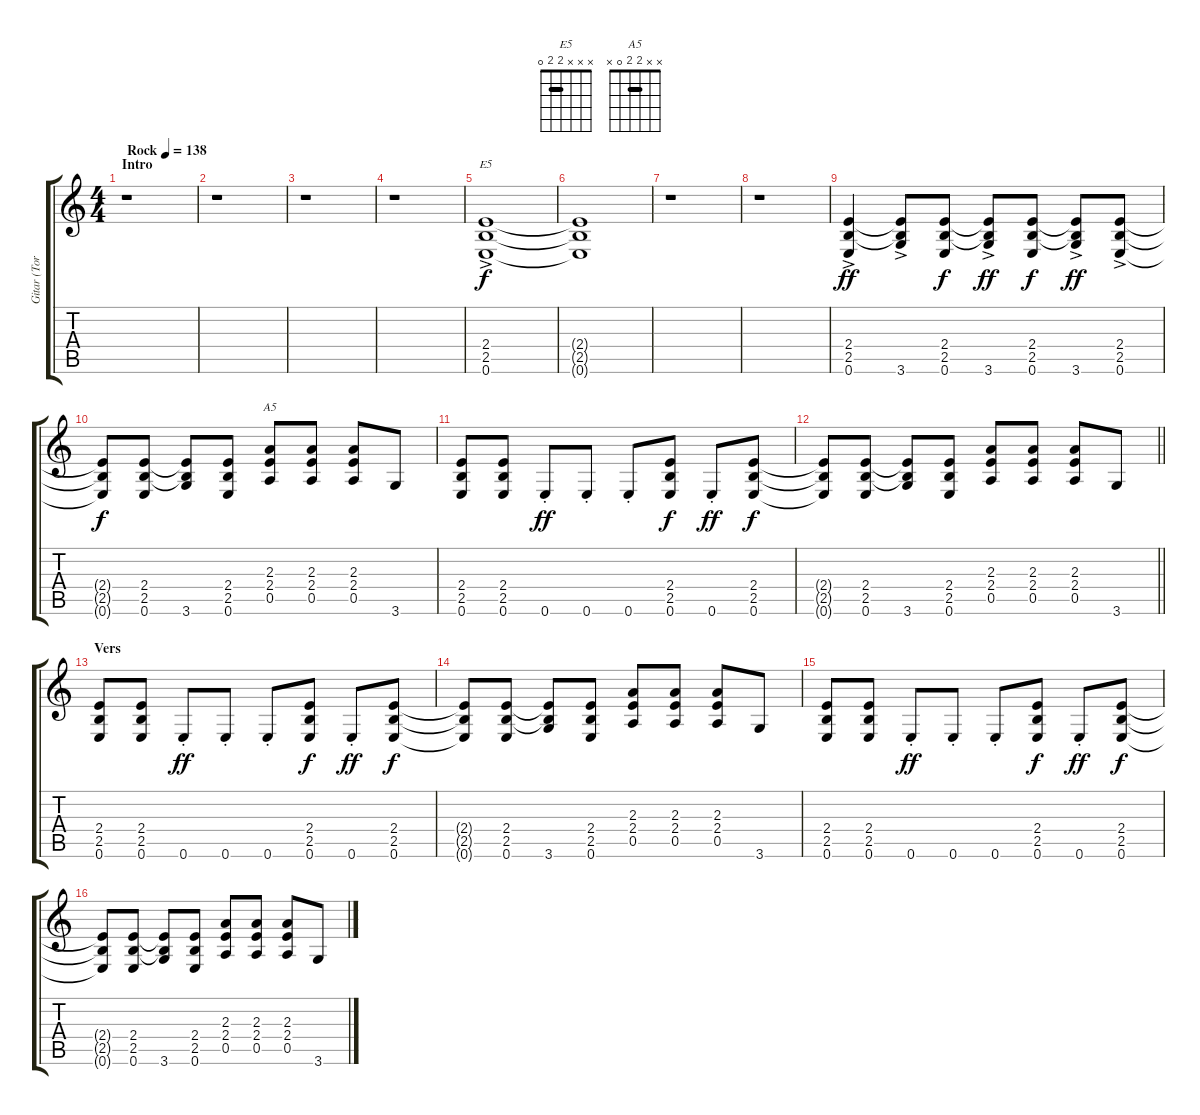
\track ("Gitar (Tore Berg)" "Gitar (Tor") {instrument distortionguitar}
\staff {score tabs}
\tuning (E4 B3 G3 D3 A2 E2) {hide}
\chord ("E5" x x x 2 2 0) {barre 2}
\chord ("A5" x x 2 2 0 x) {barre 2}
\ts (4 4)
\section ("" "Intro")
\tempo (138 "Rock")
\clef g2
\ks c
r.1{dy f instrument distortionguitar} |
r.1 |
r.1 |
r.1 |
(2.4{ac} 2.5{ac} 0.6).1{ch "E5"} |
(2.4{t} 2.5{t} 0.6{t}).1 |
r.1 |
r.1 |
(2.4{ac} 2.5{ac} 0.6{ac}).4{dy ff} (2.4{t} 2.5{t} 3.6{ac}).8 (2.4 2.5 0.6).8{dy f} (2.4{t} 2.5{t} 3.6{ac}).8{dy ff} (2.4 2.5 0.6).8{dy f} (2.4{t} 2.5{t} 3.6{ac}).8{dy ff} (2.4{ac} 2.5{ac} 0.6{ac}).8 |
(2.4{t} 2.5{t} 0.6{t}).8{dy f} (2.4 2.5 0.6).8 (2.4{t} 2.5{t} 3.6).8 (2.4 2.5 0.6).8 (2.3 2.4 0.5).8{ch "A5"} (2.3 2.4 0.5).8 (2.3 2.4 0.5).8 3.6.8 |
(2.4 2.5 0.6).8 (2.4 2.5 0.6).8 0.6{st}.8{dy ff} 0.6{st}.8 0.6{st}.8 (2.4 2.5 0.6).8{dy f} 0.6{st}.8{dy ff} (2.4 2.5 0.6).8{dy f} |
\barLineRight lightlight
(2.4{t} 2.5{t} 0.6{t}).8 (2.4 2.5 0.6).8 (2.4{t} 2.5{t} 3.6).8 (2.4 2.5 0.6).8 (2.3 2.4 0.5).8 (2.3 2.4 0.5).8 (2.3 2.4 0.5).8 3.6.8 |
\section ("" "Vers")
(2.4 2.5 0.6).8 (2.4 2.5 0.6).8 0.6{st}.8{dy ff} 0.6{st}.8 0.6{st}.8 (2.4 2.5 0.6).8{dy f} 0.6{st}.8{dy ff} (2.4 2.5 0.6).8{dy f} |
(2.4{t} 2.5{t} 0.6{t}).8 (2.4 2.5 0.6).8 (2.4{t} 2.5{t} 3.6).8 (2.4 2.5 0.6).8 (2.3 2.4 0.5).8 (2.3 2.4 0.5).8 (2.3 2.4 0.5).8 3.6.8 |
(2.4 2.5 0.6).8 (2.4 2.5 0.6).8 0.6{st}.8{dy ff} 0.6{st}.8 0.6{st}.8 (2.4 2.5 0.6).8{dy f} 0.6{st}.8{dy ff} (2.4 2.5 0.6).8{dy f} |
(2.4{t} 2.5{t} 0.6{t}).8 (2.4 2.5 0.6).8 (2.4{t} 2.5{t} 3.6).8 (2.4 2.5 0.6).8 (2.3 2.4 0.5).8 (2.3 2.4 0.5).8 (2.3 2.4 0.5).8 3.6.8
